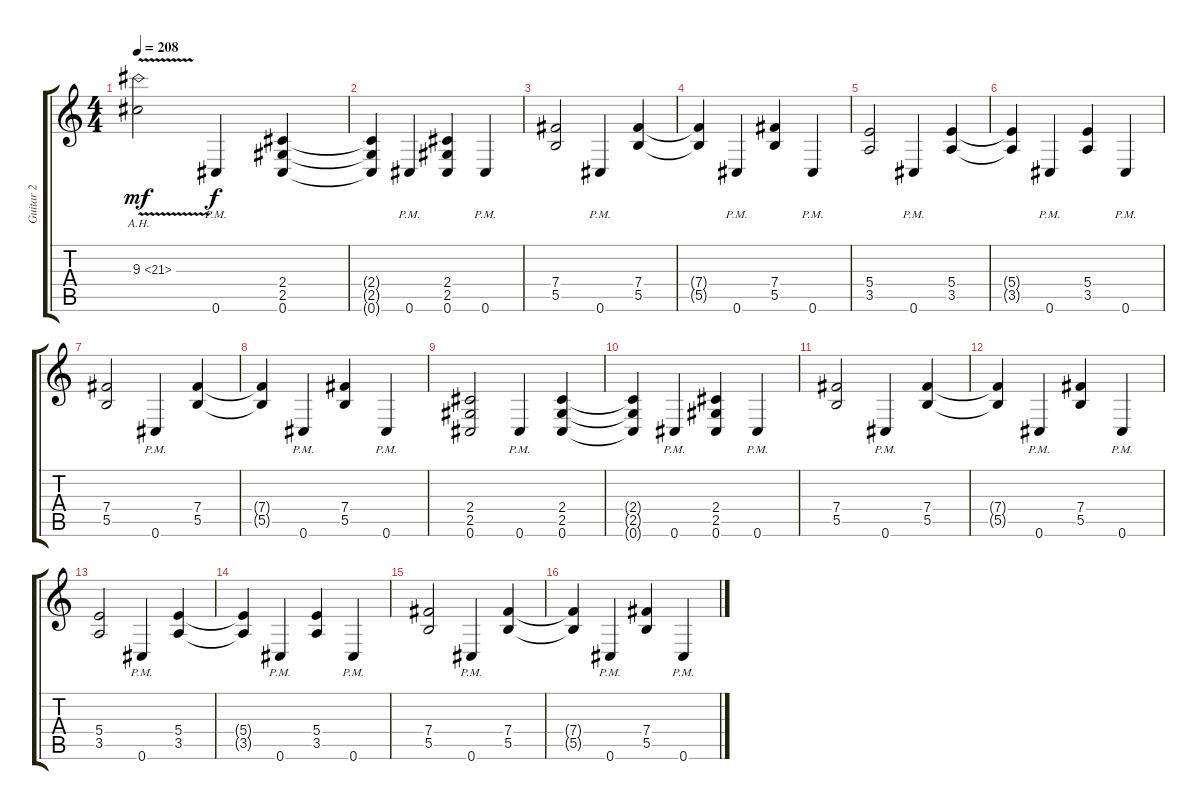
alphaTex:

\track ("Guitar 2" "Guitar 2") {instrument distortionguitar}
\staff {score tabs}
\tuning (Db4 Ab3 E3 B2 Gb2 Db2) {hide}
\ts (4 4)
\tempo 208
\clef g2
\ks c
9.3{ah 12 v}.2{dy mf} 0.6{pm}.4{dy f} (2.4 2.5 0.6).4 |
(2.4{t} 2.5{t} 0.6{t}).4 0.6{pm}.4 (2.4 2.5 0.6).4 0.6{pm}.4 |
(7.4 5.5).2 0.6{pm}.4 (7.4 5.5).4 |
(7.4{t} 5.5{t}).4 0.6{pm}.4 (7.4 5.5).4 0.6{pm}.4 |
(5.4 3.5).2 0.6{pm}.4 (5.4 3.5).4 |
(5.4{t} 3.5{t}).4 0.6{pm}.4 (5.4 3.5).4 0.6{pm}.4 |
(7.4 5.5).2 0.6{pm}.4 (7.4 5.5).4 |
(7.4{t} 5.5{t}).4 0.6{pm}.4 (7.4 5.5).4 0.6{pm}.4 |
(2.4 2.5 0.6).2 0.6{pm}.4 (2.4 2.5 0.6).4 |
(2.4{t} 2.5{t} 0.6{t}).4 0.6{pm}.4 (2.4 2.5 0.6).4 0.6{pm}.4 |
(7.4 5.5).2 0.6{pm}.4 (7.4 5.5).4 |
(7.4{t} 5.5{t}).4 0.6{pm}.4 (7.4 5.5).4 0.6{pm}.4 |
(5.4 3.5).2 0.6{pm}.4 (5.4 3.5).4 |
(5.4{t} 3.5{t}).4 0.6{pm}.4 (5.4 3.5).4 0.6{pm}.4 |
(7.4 5.5).2 0.6{pm}.4 (7.4 5.5).4 |
(7.4{t} 5.5{t}).4 0.6{pm}.4 (7.4 5.5).4 0.6{pm}.4
